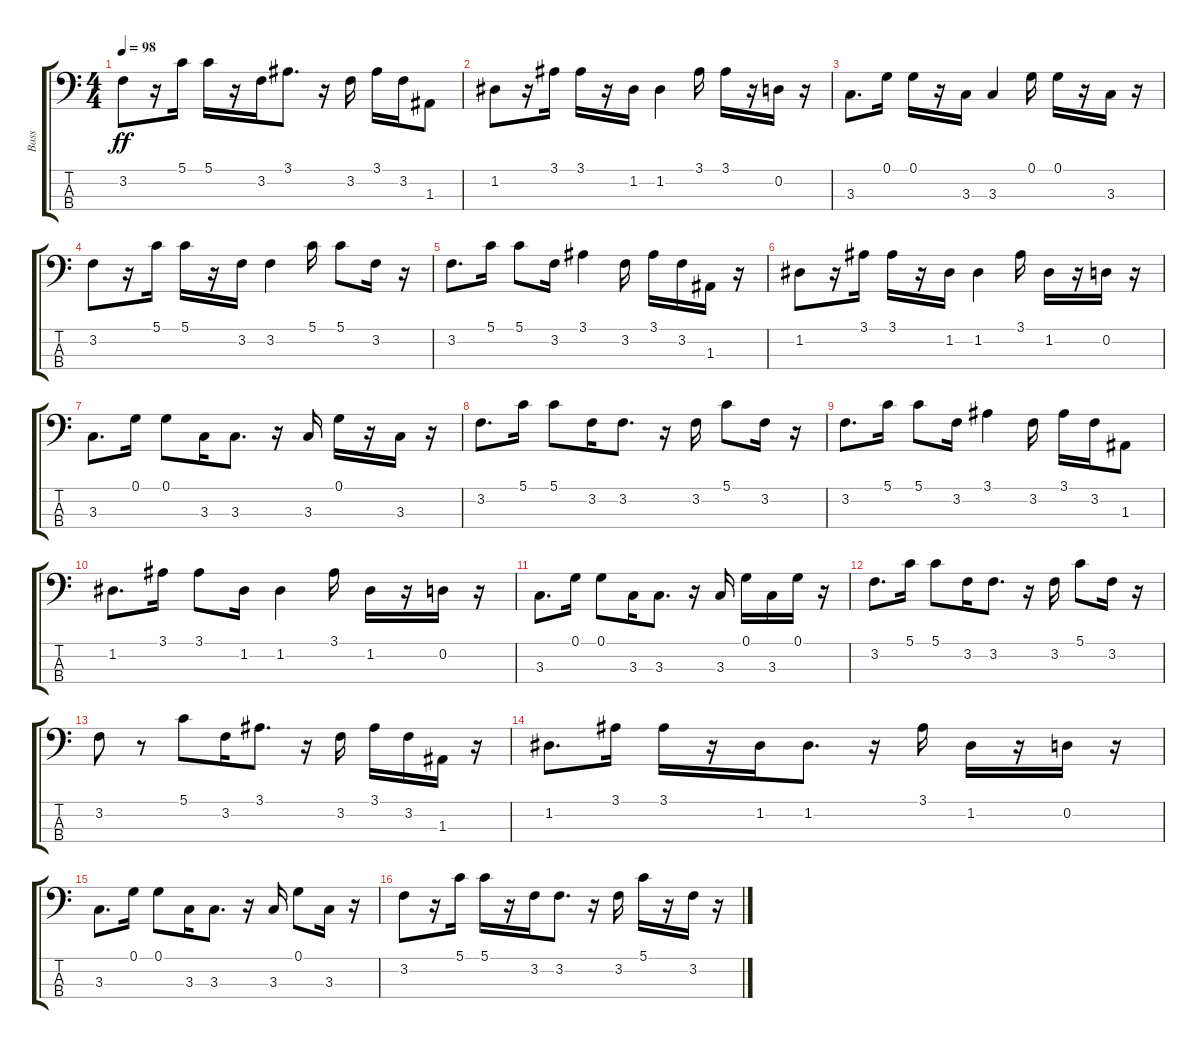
\track ("Bass" "Bass") {instrument electricbassfinger}
\staff {score tabs}
\tuning (G2 D2 A1 E1) {hide}
\ts (4 4)
\tempo 98
\clef f4
\ks c
3.2.8{dy ff} r.16 5.1.16 5.1.16 r.16 3.2.16 3.1.8{d} r.16 3.2.16 3.1.16 3.2.16 1.3.8 |
1.2.8 r.16 3.1.16 3.1.16 r.16 1.2.16 1.2.4 3.1.16 3.1.16 r.16 0.2.16 r.16 |
3.3.8{d} 0.1.16 0.1.16 r.16 3.3.16 3.3.4 0.1.16 0.1.16 r.16 3.3.16 r.16 |
3.2.8 r.16 5.1.16 5.1.16 r.16 3.2.16 3.2.4 5.1.16 5.1.8 3.2.16 r.16 |
3.2.8{d} 5.1.16 5.1.8 3.2.16 3.1.4 3.2.16 3.1.16 3.2.16 1.3.16 r.16 |
1.2.8 r.16 3.1.16 3.1.16 r.16 1.2.16 1.2.4 3.1.16 1.2.16 r.16 0.2.16 r.16 |
3.3.8{d} 0.1.16 0.1.8 3.3.16 3.3.8{d} r.16 3.3.16 0.1.16 r.16 3.3.16 r.16 |
3.2.8{d} 5.1.16 5.1.8 3.2.16 3.2.8{d} r.16 3.2.16 5.1.8 3.2.16 r.16 |
3.2.8{d} 5.1.16 5.1.8 3.2.16 3.1.4 3.2.16 3.1.16 3.2.16 1.3.8 |
1.2.8{d} 3.1.16 3.1.8 1.2.16 1.2.4 3.1.16 1.2.16 r.16 0.2.16 r.16 |
3.3.8{d} 0.1.16 0.1.8 3.3.16 3.3.8{d} r.16 3.3.16 0.1.16 3.3.16 0.1.16 r.16 |
3.2.8{d} 5.1.16 5.1.8 3.2.16 3.2.8{d} r.16 3.2.16 5.1.8 3.2.16 r.16 |
3.2.8 r.8 5.1.8 3.2.16 3.1.8{d} r.16 3.2.16 3.1.16 3.2.16 1.3.16 r.16 |
1.2.8{d} 3.1.16 3.1.16 r.16 1.2.16 1.2.8{d} r.16 3.1.16 1.2.16 r.16 0.2.16 r.16 |
3.3.8{d} 0.1.16 0.1.8 3.3.16 3.3.8{d} r.16 3.3.16 0.1.8 3.3.16 r.16 |
3.2.8 r.16 5.1.16 5.1.16 r.16 3.2.16 3.2.8{d} r.16 3.2.16 5.1.16 r.16 3.2.16 r.16
